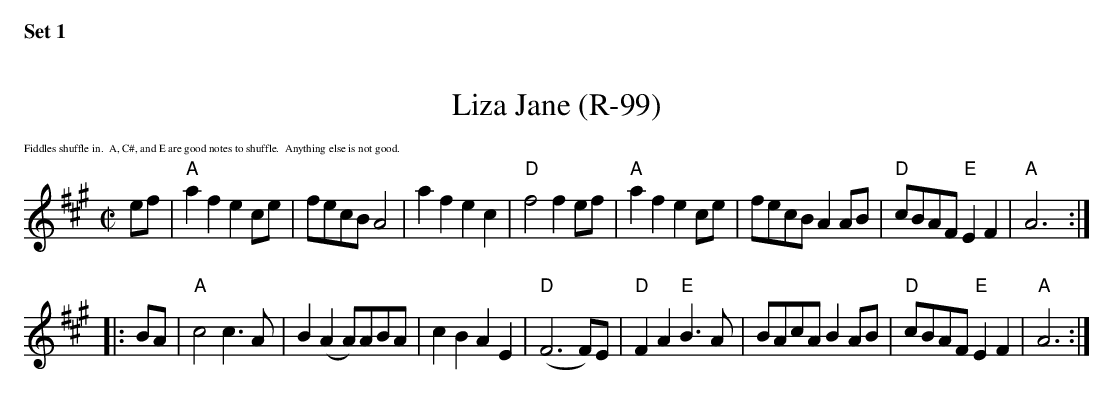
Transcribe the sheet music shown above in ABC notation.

X:1
T: Liza Jane (R-99)
M: C|
K: A
%%text Fiddles shuffle in.  A, C#, and E are good notes to shuffle.  Anything else is not good.
ef| "A"a2f2 e2ce| fecB A4| a2f2 e2c2| "D"f4 f2ef|"A"a2f2 e2ce| fecB A2AB| "D"cBAF "E"E2F2| "A"A6 :|
|:BA| "A"c4 c3A| B2(A2 A)ABA| c2B2 A2E2| "D"(F6 F)E|"D"F2A2 "E"B3A| BAcA B2AB| "D"cBAF "E"E2F2| "A"A6 :|

$NormLMargin
$NormRMargin
